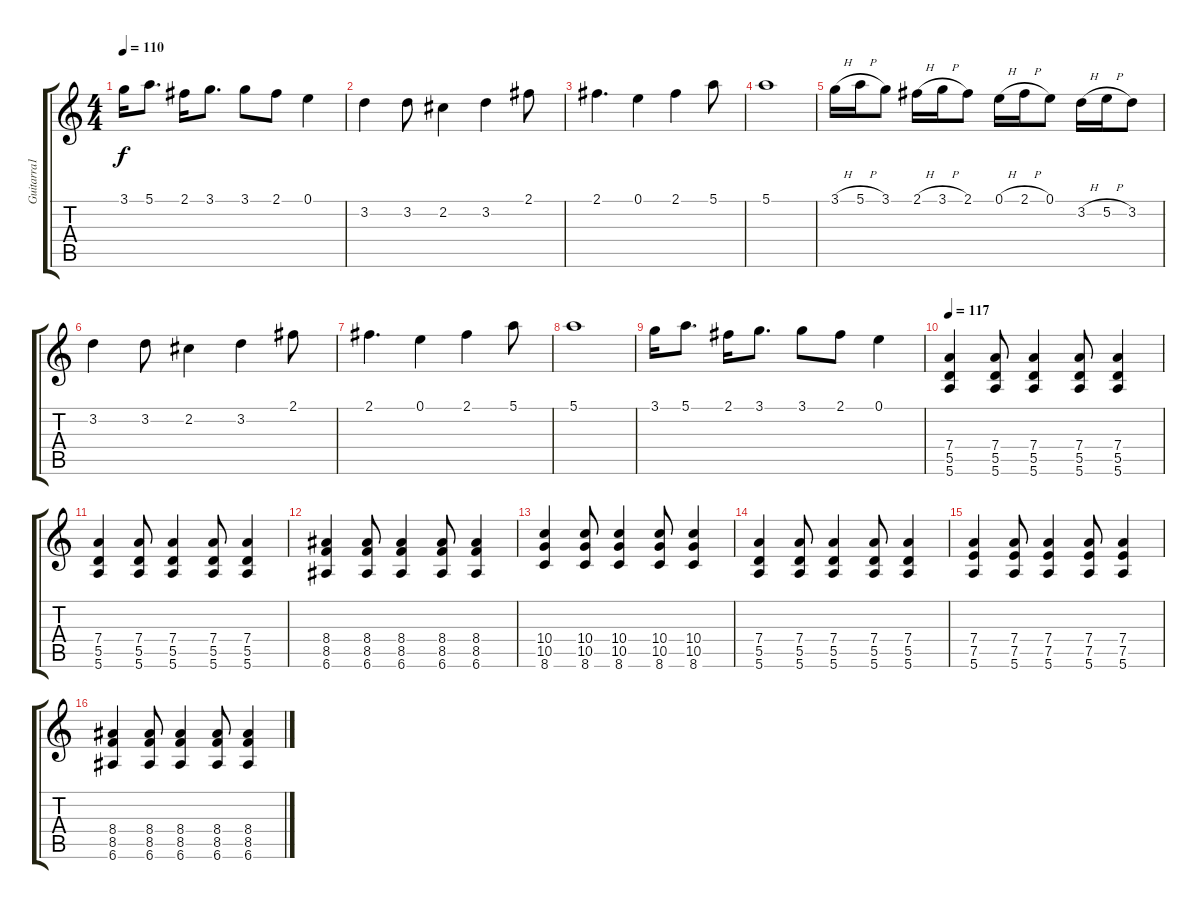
\track ("Guitarra1" "Guitarra1") {instrument acousticguitarnylon}
\staff {score tabs}
\tuning (E4 B3 G3 D3 A2 E2) {hide}
\ts (4 4)
\tempo 110
\clef g2
\ks c
3.1.16{dy f} 5.1.8{d} 2.1.16 3.1.8{d} 3.1.8 2.1.8 0.1.4 |
3.2.4 3.2.8 2.2.4 3.2.4 2.1.8 |
2.1.4{d} 0.1.4 2.1.4 5.1.8 |
5.1.1 |
3.1{h}.16 5.1{h}.16 3.1.8 2.1{h}.16 3.1{h}.16 2.1.8 0.1{h}.16 2.1{h}.16 0.1.8 3.2{h}.16 5.2{h}.16 3.2.8 |
3.2.4 3.2.8 2.2.4 3.2.4 2.1.8 |
2.1.4{d} 0.1.4 2.1.4 5.1.8 |
5.1.1 |
3.1.16 5.1.8{d} 2.1.16 3.1.8{d} 3.1.8 2.1.8 0.1.4 |
\tempo 117
(7.4 5.5 5.6).4{volume 10 instrument distortionguitar} (7.4 5.5 5.6).8 (7.4 5.5 5.6).4 (7.4 5.5 5.6).8 (7.4 5.5 5.6).4 |
(7.4 5.5 5.6).4 (7.4 5.5 5.6).8 (7.4 5.5 5.6).4 (7.4 5.5 5.6).8 (7.4 5.5 5.6).4 |
(8.4 8.5 6.6).4 (8.4 8.5 6.6).8 (8.4 8.5 6.6).4 (8.4 8.5 6.6).8 (8.4 8.5 6.6).4 |
(10.4 10.5 8.6).4 (10.4 10.5 8.6).8 (10.4 10.5 8.6).4 (10.4 10.5 8.6).8 (10.4 10.5 8.6).4 |
(7.4 5.5 5.6).4 (7.4 5.5 5.6).8 (7.4 5.5 5.6).4 (7.4 5.5 5.6).8 (7.4 5.5 5.6).4 |
(7.4 7.5 5.6).4 (7.4 7.5 5.6).8 (7.4 7.5 5.6).4 (7.4 7.5 5.6).8 (7.4 7.5 5.6).4 |
(8.4 8.5 6.6).4 (8.4 8.5 6.6).8 (8.4 8.5 6.6).4 (8.4 8.5 6.6).8 (8.4 8.5 6.6).4
